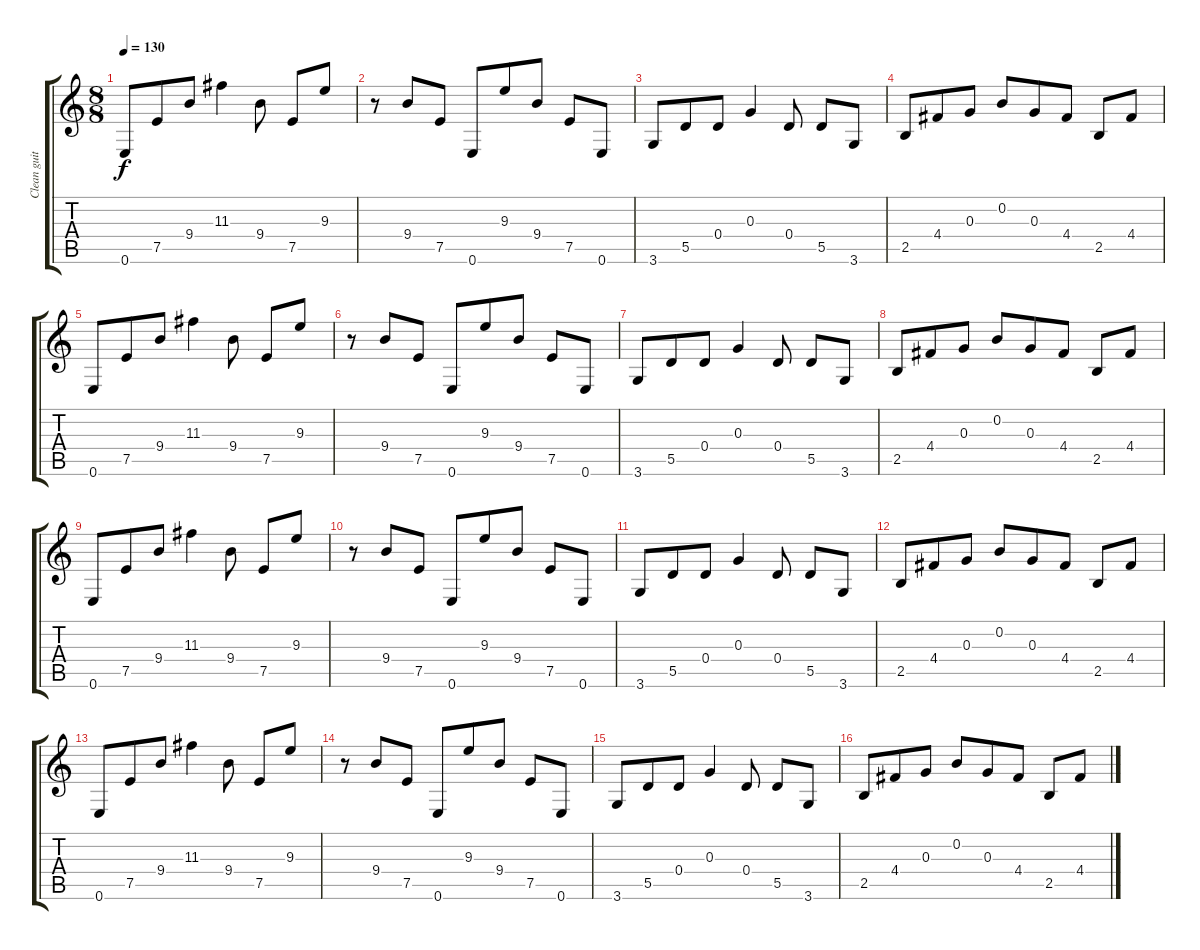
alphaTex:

\track ("Clean guitar" "Clean guit") {instrument electricguitarclean}
\staff {score tabs}
\tuning (E4 B3 G3 D3 A2 E2) {hide}
\ts (8 8)
\tempo 130
\clef g2
\ks c
0.6.8{dy f instrument electricguitarclean} 7.5.8 9.4.8 11.3.4 9.4.8 7.5.8 9.3.8 |
r.8 9.4.8 7.5.8 0.6.8 9.3.8 9.4.8 7.5.8 0.6.8 |
3.6.8 5.5.8 0.4.8 0.3.4 0.4.8 5.5.8 3.6.8 |
2.5.8 4.4.8 0.3.8 0.2.8 0.3.8 4.4.8 2.5.8 4.4.8 |
0.6.8 7.5.8 9.4.8 11.3.4 9.4.8 7.5.8 9.3.8 |
r.8 9.4.8 7.5.8 0.6.8 9.3.8 9.4.8 7.5.8 0.6.8 |
3.6.8 5.5.8 0.4.8 0.3.4 0.4.8 5.5.8 3.6.8 |
2.5.8 4.4.8 0.3.8 0.2.8 0.3.8 4.4.8 2.5.8 4.4.8 |
0.6.8 7.5.8 9.4.8 11.3.4 9.4.8 7.5.8 9.3.8 |
r.8 9.4.8 7.5.8 0.6.8 9.3.8 9.4.8 7.5.8 0.6.8 |
3.6.8 5.5.8 0.4.8 0.3.4 0.4.8 5.5.8 3.6.8 |
2.5.8 4.4.8 0.3.8 0.2.8 0.3.8 4.4.8 2.5.8 4.4.8 |
0.6.8 7.5.8 9.4.8 11.3.4 9.4.8 7.5.8 9.3.8 |
r.8 9.4.8 7.5.8 0.6.8 9.3.8 9.4.8 7.5.8 0.6.8 |
3.6.8 5.5.8 0.4.8 0.3.4 0.4.8 5.5.8 3.6.8 |
2.5.8 4.4.8 0.3.8 0.2.8 0.3.8 4.4.8 2.5.8 4.4.8
